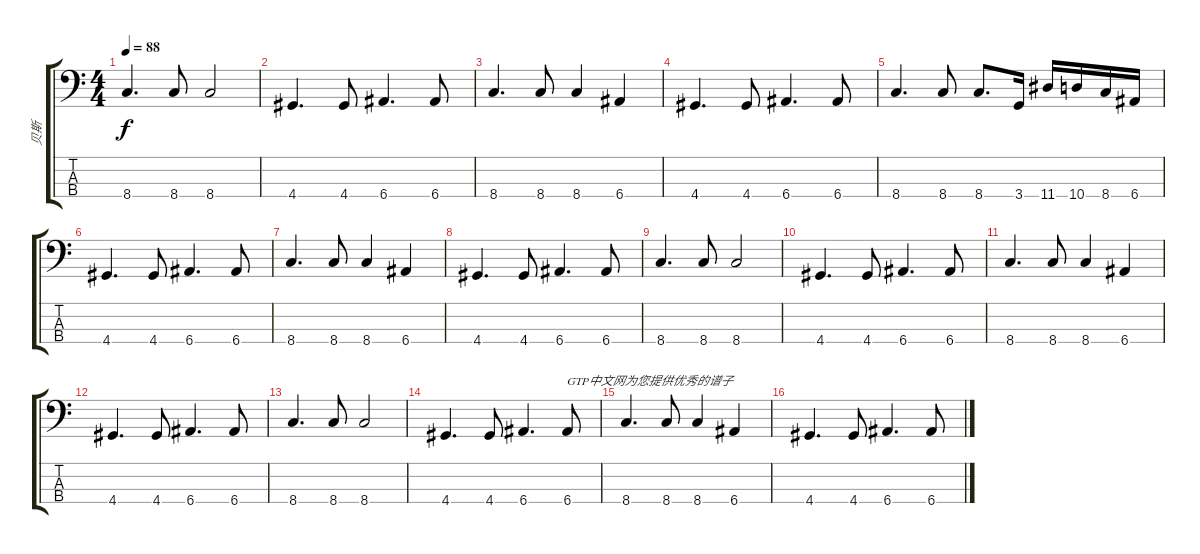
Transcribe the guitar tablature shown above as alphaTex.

\track ("贝斯" "贝斯") {instrument electricbassfinger}
\staff {score tabs}
\tuning (G2 D2 A1 E1) {hide}
\ts (4 4)
\tempo 88
\clef f4
\ks c
8.4.4{d dy f} 8.4.8 8.4.2 |
4.4.4{d} 4.4.8 6.4.4{d} 6.4.8 |
8.4.4{d} 8.4.8 8.4.4 6.4.4 |
4.4.4{d} 4.4.8 6.4.4{d} 6.4.8 |
8.4.4{d} 8.4.8 8.4.8{d} 3.4.16 11.4.16 10.4.16 8.4.16 6.4.16 |
4.4.4{d} 4.4.8 6.4.4{d} 6.4.8 |
8.4.4{d} 8.4.8 8.4.4 6.4.4 |
4.4.4{d} 4.4.8 6.4.4{d} 6.4.8 |
8.4.4{d} 8.4.8 8.4.2 |
4.4.4{d} 4.4.8 6.4.4{d} 6.4.8 |
8.4.4{d} 8.4.8 8.4.4 6.4.4 |
4.4.4{d} 4.4.8 6.4.4{d} 6.4.8 |
8.4.4{d} 8.4.8 8.4.2 |
4.4.4{d} 4.4.8 6.4.4{d} 6.4.8{txt "GTP中文网为您提供优秀的谱子"} |
8.4.4{d} 8.4.8 8.4.4 6.4.4 |
4.4.4{d} 4.4.8 6.4.4{d} 6.4.8
